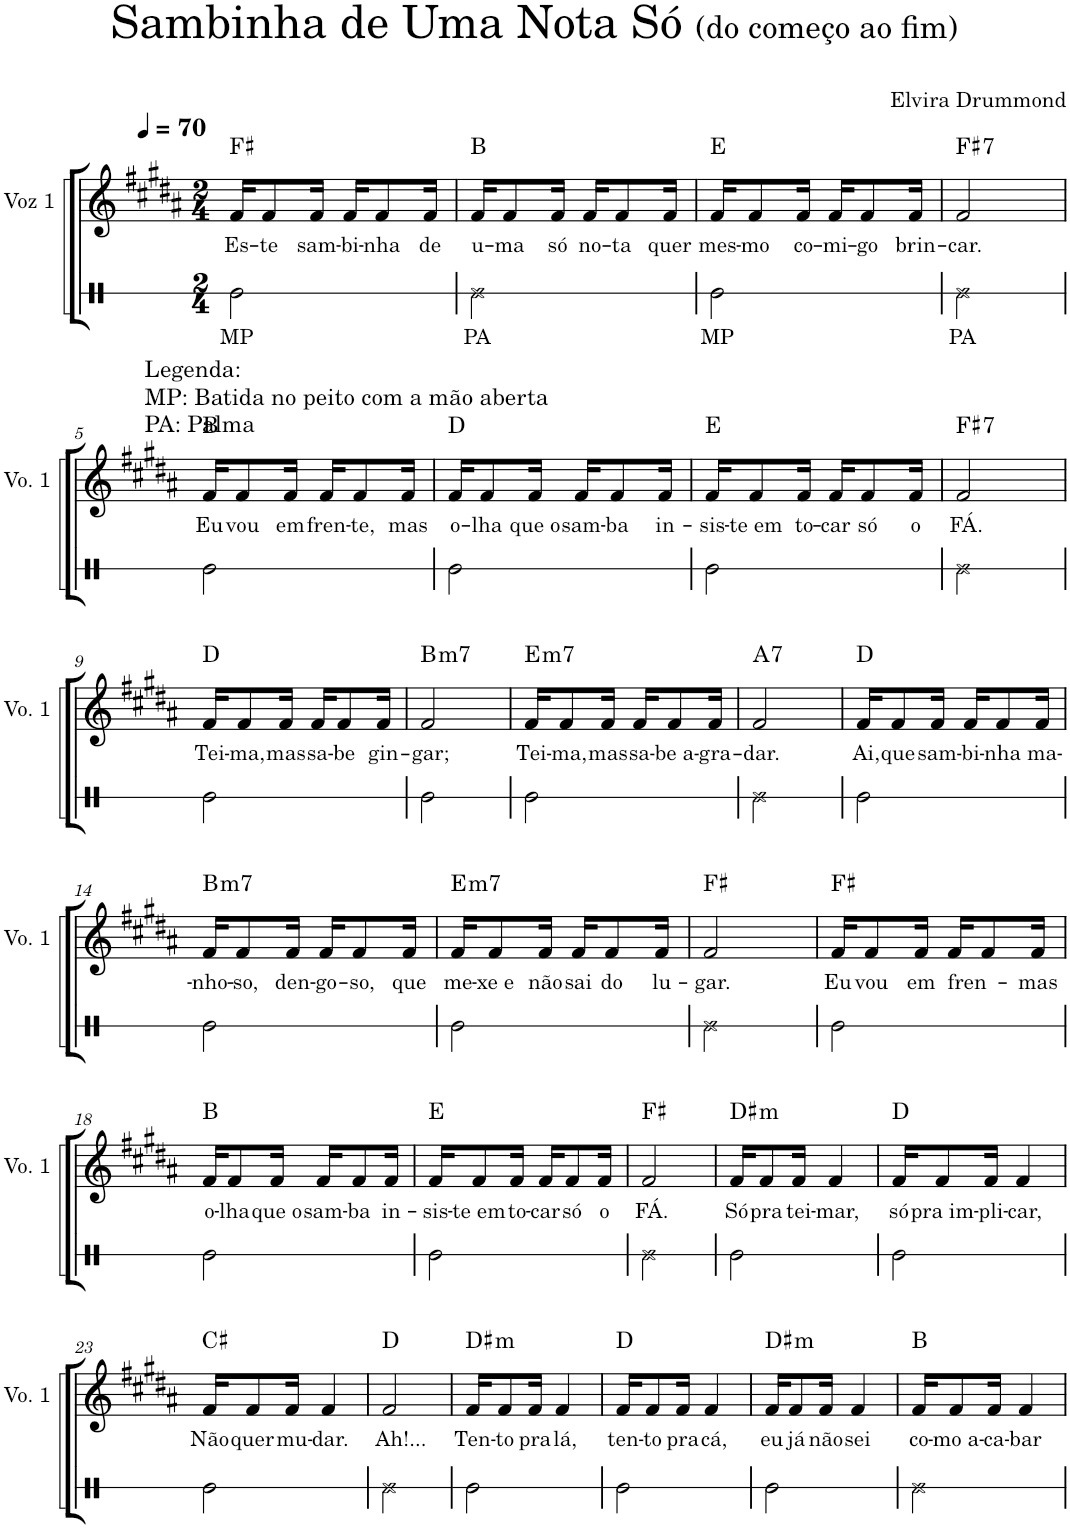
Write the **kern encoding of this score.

**kern	**text	**kern	**text	**harte
*part2	*part2	*part1	*part1	*part1
*staff2	*staff2	*staff1	*staff1	*
*I"Voz 2	*	*I"Voz 1	*	*
*	*	*I'Vo. 1	*	*
*stria1	*	*	*	*
*clefX	*	*clefG2	*	*
*k[f#c#g#d#a#]	*	*k[f#c#g#d#a#]	*	*
*M2/4	*	*M2/4	*	*
*MM70	*	*MM70	*	*
=1	=1	=1	=1	=1
!LO:TX:b:t=Legenda&colon;	!	!	!	!
!LO:TX:b:t=MP&colon; Batida no peito com a mão aberta	!	!	!	!
!LO:TX:b:t=PA&colon; Palma	!	!	!	!
!	!LO:LY:b	!	!LO:LY:b	!
2Re\	MP	16f#/KL	Es-	F#:maj
!	!	!	!LO:LY:b	!
.	.	8f#/	-te	.
!	!	!	!LO:LY:b	!
.	.	16f#/Jk	sam-	.
!	!	!	!LO:LY:b	!
.	.	16f#/KL	-bi-	.
!	!	!	!LO:LY:b	!
.	.	8f#/	-nha	.
!	!	!	!LO:LY:b	!
.	.	16f#/Jk	de	.
=2	=2	=2	=2	=2
!	!LO:LY:b	!	!LO:LY:b	!
2Re\	PA	16f#/KL	u-	B:maj
!	!	!	!LO:LY:b	!
.	.	8f#/	-ma	.
!	!	!	!LO:LY:b	!
.	.	16f#/Jk	só	.
!	!	!	!LO:LY:b	!
.	.	16f#/KL	no-	.
!	!	!	!LO:LY:b	!
.	.	8f#/	-ta	.
!	!	!	!LO:LY:b	!
.	.	16f#/Jk	quer	.
=3	=3	=3	=3	=3
!	!LO:LY:b	!	!LO:LY:b	!
2Re\	MP	16f#/KL	mes-	E:maj
!	!	!	!LO:LY:b	!
.	.	8f#/	-mo	.
!	!	!	!LO:LY:b	!
.	.	16f#/Jk	co-	.
!	!	!	!LO:LY:b	!
.	.	16f#/KL	-mi-	.
!	!	!	!LO:LY:b	!
.	.	8f#/	-go	.
!	!	!	!LO:LY:b	!
.	.	16f#/Jk	brin-	.
=4	=4	=4	=4	=4
!	!LO:LY:b	!	!LO:LY:b	!LO:H:kt=7
2Re\	PA	2f#/	-car.	F#:7
!!LO:LB:g=z
=5	=5	=5	=5	=5
!	!	!	!LO:LY:b	!
2Re\	.	16f#/KL	Eu	B:maj
!	!	!	!LO:LY:b	!
.	.	8f#/	vou	.
!	!	!	!LO:LY:b	!
.	.	16f#/Jk	em	.
!	!	!	!LO:LY:b	!
.	.	16f#/KL	fren-	.
!	!	!	!LO:LY:b	!
.	.	8f#/	-te,	.
!	!	!	!LO:LY:b	!
.	.	16f#/Jk	mas	.
=6	=6	=6	=6	=6
!	!	!	!LO:LY:b	!
2Re\	.	16f#/KL	o-	D:maj
!	!	!	!LO:LY:b	!
.	.	8f#/	-lha	.
!	!	!	!LO:LY:b	!
.	.	16f#/Jk	que o	.
!	!	!	!LO:LY:b	!
.	.	16f#/KL	sam-	.
!	!	!	!LO:LY:b	!
.	.	8f#/	-ba	.
!	!	!	!LO:LY:b	!
.	.	16f#/Jk	in-	.
=7	=7	=7	=7	=7
!	!	!	!LO:LY:b	!
2Re\	.	16f#/KL	-sis-	E:maj
!	!	!	!LO:LY:b	!
.	.	8f#/	-te em	.
!	!	!	!LO:LY:b	!
.	.	16f#/Jk	to-	.
!	!	!	!LO:LY:b	!
.	.	16f#/KL	-car	.
!	!	!	!LO:LY:b	!
.	.	8f#/	só	.
!	!	!	!LO:LY:b	!
.	.	16f#/Jk	o	.
=8	=8	=8	=8	=8
!	!	!	!LO:LY:b	!LO:H:kt=7
2Re\	.	2f#/	FÁ.	F#:7
!!LO:LB:g=z
=9	=9	=9	=9	=9
!	!	!	!LO:LY:b	!
2Re\	.	16f#/KL	Tei-	D:maj
!	!	!	!LO:LY:b	!
.	.	8f#/	-ma,	.
!	!	!	!LO:LY:b	!
.	.	16f#/Jk	mas	.
!	!	!	!LO:LY:b	!
.	.	16f#/KL	sa-	.
!	!	!	!LO:LY:b	!
.	.	8f#/	-be	.
!	!	!	!LO:LY:b	!
.	.	16f#/Jk	gin-	.
=10	=10	=10	=10	=10
!	!	!	!LO:LY:b	!LO:H:kt=m7
2Re\	.	2f#/	-gar;	B:min7
=11	=11	=11	=11	=11
!	!	!	!LO:LY:b	!LO:H:kt=m7
2Re\	.	16f#/KL	Tei-	E:min7
!	!	!	!LO:LY:b	!
.	.	8f#/	-ma,	.
!	!	!	!LO:LY:b	!
.	.	16f#/Jk	mas	.
!	!	!	!LO:LY:b	!
.	.	16f#/KL	sa-	.
!	!	!	!LO:LY:b	!
.	.	8f#/	-be a-	.
!	!	!	!LO:LY:b	!
.	.	16f#/Jk	-gra-	.
=12	=12	=12	=12	=12
!	!	!	!LO:LY:b	!LO:H:kt=7
2Re\	.	2f#/	-dar.	A:7
=13	=13	=13	=13	=13
!	!	!	!LO:LY:b	!
2Re\	.	16f#/KL	Ai,	D:maj
!	!	!	!LO:LY:b	!
.	.	8f#/	que	.
!	!	!	!LO:LY:b	!
.	.	16f#/Jk	sam-	.
!	!	!	!LO:LY:b	!
.	.	16f#/KL	-bi-	.
!	!	!	!LO:LY:b	!
.	.	8f#/	-nha	.
!	!	!	!LO:LY:b	!
.	.	16f#/Jk	ma-	.
!!LO:LB:g=z
=14	=14	=14	=14	=14
!	!	!	!LO:LY:b	!LO:H:kt=m7
2Re\	.	16f#/KL	-nho-	B:min7
!	!	!	!LO:LY:b	!
.	.	8f#/	-so,	.
!	!	!	!LO:LY:b	!
.	.	16f#/Jk	den-	.
!	!	!	!LO:LY:b	!
.	.	16f#/KL	-go-	.
!	!	!	!LO:LY:b	!
.	.	8f#/	-so,	.
!	!	!	!LO:LY:b	!
.	.	16f#/Jk	que	.
=15	=15	=15	=15	=15
!	!	!	!LO:LY:b	!LO:H:kt=m7
2Re\	.	16f#/KL	me-	E:min7
!	!	!	!LO:LY:b	!
.	.	8f#/	-xe e	.
!	!	!	!LO:LY:b	!
.	.	16f#/Jk	não	.
!	!	!	!LO:LY:b	!
.	.	16f#/KL	sai	.
!	!	!	!LO:LY:b	!
.	.	8f#/	do	.
!	!	!	!LO:LY:b	!
.	.	16f#/Jk	lu-	.
=16	=16	=16	=16	=16
!	!	!	!LO:LY:b	!
2Re\	.	2f#/	-gar.	F#:maj
=17	=17	=17	=17	=17
!	!	!	!LO:LY:b	!
2Re\	.	16f#/KL	Eu	F#:maj
!	!	!	!LO:LY:b	!
.	.	8f#/	vou	.
!	!	!	!LO:LY:b	!
.	.	16f#/Jk	em	.
!	!	!	!LO:LY:b	!
.	.	16f#/KL	fren-	.
.	.	8f#/	.	.
!	!	!	!LO:LY:b	!
.	.	16f#/Jk	mas	.
!!LO:LB:g=z
=18	=18	=18	=18	=18
!	!	!	!LO:LY:b	!
2Re\	.	16f#/KL	o-	B:maj
!	!	!	!LO:LY:b	!
.	.	8f#/	-lha	.
!	!	!	!LO:LY:b	!
.	.	16f#/Jk	que o	.
!	!	!	!LO:LY:b	!
.	.	16f#/KL	sam-	.
!	!	!	!LO:LY:b	!
.	.	8f#/	-ba	.
!	!	!	!LO:LY:b	!
.	.	16f#/Jk	in-	.
=19	=19	=19	=19	=19
!	!	!	!LO:LY:b	!
2Re\	.	16f#/KL	-sis-	E:maj
!	!	!	!LO:LY:b	!
.	.	8f#/	-te em	.
!	!	!	!LO:LY:b	!
.	.	16f#/Jk	to-	.
!	!	!	!LO:LY:b	!
.	.	16f#/KL	-car	.
!	!	!	!LO:LY:b	!
.	.	8f#/	só	.
!	!	!	!LO:LY:b	!
.	.	16f#/Jk	o	.
=20	=20	=20	=20	=20
!	!	!	!LO:LY:b	!
2Re\	.	2f#/	FÁ.	F#:maj
=21	=21	=21	=21	=21
!	!	!	!LO:LY:b	!LO:H:kt=m
2Re\	.	16f#/KL	Só	D#:min
!	!	!	!LO:LY:b	!
.	.	8f#/	pra	.
!	!	!	!LO:LY:b	!
.	.	16f#/Jk	tei-	.
!	!	!	!LO:LY:b	!
.	.	4f#/	-mar,	.
=22	=22	=22	=22	=22
!	!	!	!LO:LY:b	!
2Re\	.	16f#/KL	só	D:maj
!	!	!	!LO:LY:b	!
.	.	8f#/	pra im-	.
!	!	!	!LO:LY:b	!
.	.	16f#/Jk	-pli-	.
!	!	!	!LO:LY:b	!
.	.	4f#/	-car,	.
!!LO:LB:g=z
=23	=23	=23	=23	=23
!	!	!	!LO:LY:b	!
2Re\	.	16f#/KL	Não	C#:maj
!	!	!	!LO:LY:b	!
.	.	8f#/	quer	.
!	!	!	!LO:LY:b	!
.	.	16f#/Jk	mu-	.
!	!	!	!LO:LY:b	!
.	.	4f#/	-dar.	.
=24	=24	=24	=24	=24
!	!	!	!LO:LY:b	!
2Re\	.	2f#/	Ah!...	D:maj
=25	=25	=25	=25	=25
!	!	!	!LO:LY:b	!LO:H:kt=m
2Re\	.	16f#/KL	Ten-	D#:min
!	!	!	!LO:LY:b	!
.	.	8f#/	-to	.
!	!	!	!LO:LY:b	!
.	.	16f#/Jk	pra	.
!	!	!	!LO:LY:b	!
.	.	4f#/	lá,	.
=26	=26	=26	=26	=26
!	!	!	!LO:LY:b	!
2Re\	.	16f#/KL	ten-	D:maj
!	!	!	!LO:LY:b	!
.	.	8f#/	-to	.
!	!	!	!LO:LY:b	!
.	.	16f#/Jk	pra	.
!	!	!	!LO:LY:b	!
.	.	4f#/	cá,	.
=27	=27	=27	=27	=27
!	!	!	!LO:LY:b	!LO:H:kt=m
2Re\	.	16f#/KL	eu	D#:min
!	!	!	!LO:LY:b	!
.	.	8f#/	já	.
!	!	!	!LO:LY:b	!
.	.	16f#/Jk	não	.
!	!	!	!LO:LY:b	!
.	.	4f#/	sei	.
=28	=28	=28	=28	=28
!	!	!	!LO:LY:b	!
2Re\	.	16f#/KL	co-	B:maj
!	!	!	!LO:LY:b	!
.	.	8f#/	-mo a-	.
!	!	!	!LO:LY:b	!
.	.	16f#/Jk	-ca-	.
!	!	!	!LO:LY:b	!
.	.	4f#/	-bar	.
=	=	=	=	=
*-	*-	*-	*-	*-
